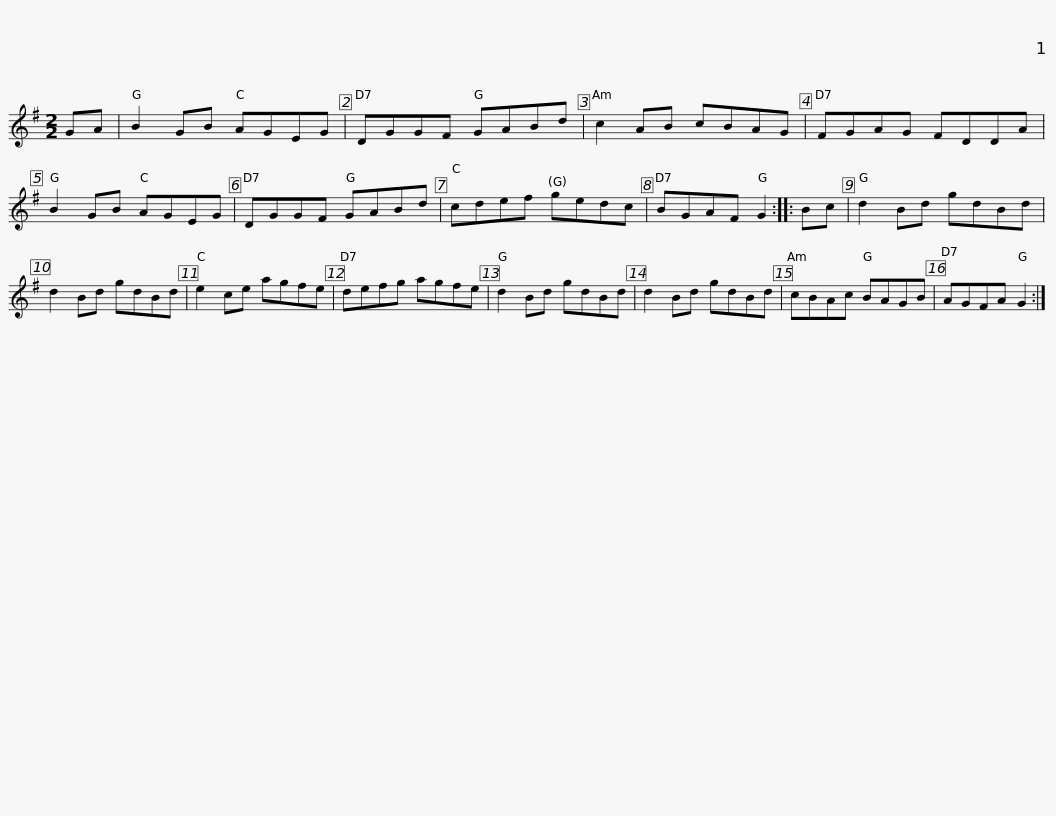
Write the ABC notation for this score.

X:1
L:1/8
M:2/2
I:linebreak $
K:G
V:1 treble
V:1
 GA | B2 GB AGEG | DGGF GABd | c2 AB cBAG | FGAG FDDA | %5
 B2 GB AGEG |$ DGGF GABd | cdef gedc | BGAF G2 :: Bc | %10
 d2 Bd gdBd | d2 Bd gdBd | e2 ce agfe |$ defg agfe | d2 Bd gdBd | %15
 d2 Bd gdBd | cBAc BAGB | AGFA G2 :| %18
